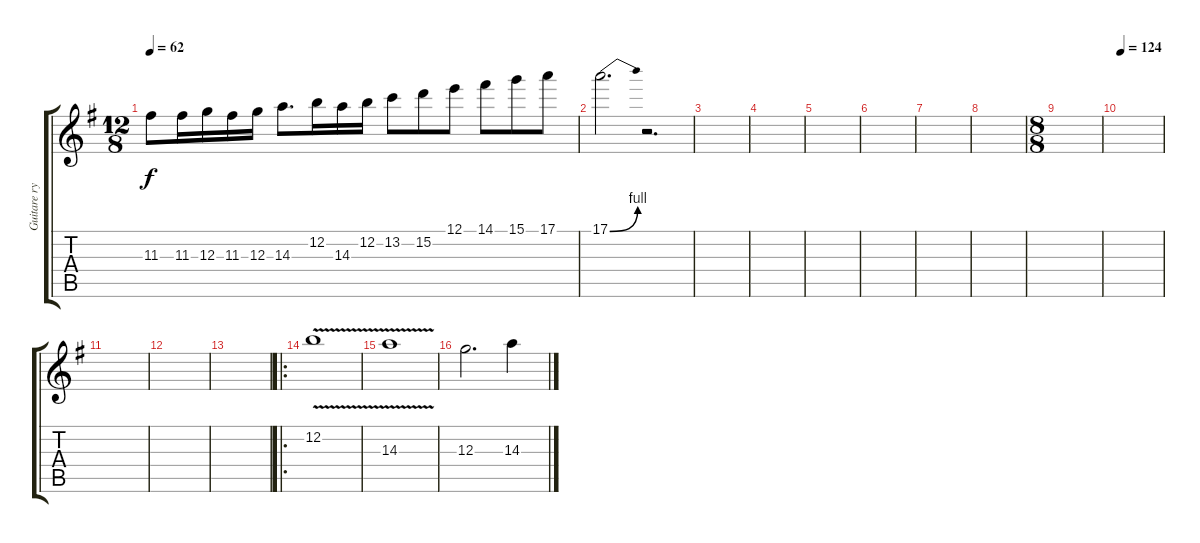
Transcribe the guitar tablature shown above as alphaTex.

\track ("Guitare rythmique 2" "Guitare ry") {instrument distortionguitar}
\staff {score tabs}
\tuning (E4 B3 G3 D3 A2 E2) {hide}
\ts (12 8)
\tempo 62
\clef g2
\ks g
11.3.8{dy f} 11.3.16 12.3.16 11.3.16 12.3.16 14.3.8{d} 12.2.16 14.3.16 12.2.16 13.2.8 15.2.8 12.1.8 14.1.8 15.1.8 17.1.8 |
17.1{be (bend 0 0 60 4)}.2{d} r.2{d} |
|
|
|
|
|
|
\ts (8 8)
|
\tempo 124
|
|
|
|
\ro
12.2{v}.1 |
14.3{v}.1 |
12.3.2{d} 14.3.4
